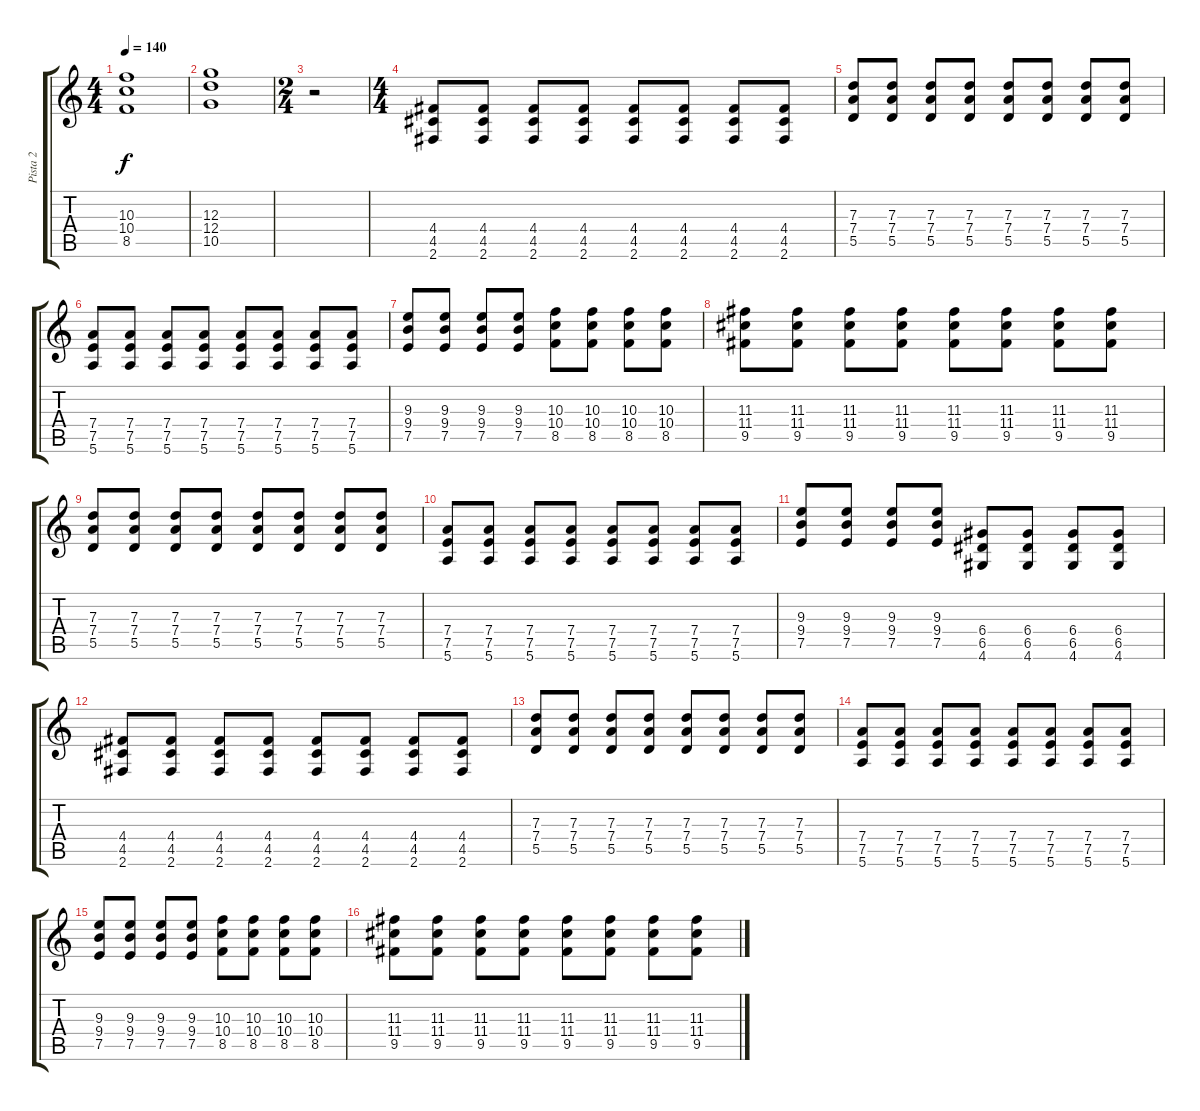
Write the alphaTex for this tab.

\track ("Pista 2" "Pista 2") {instrument distortionguitar}
\staff {score tabs}
\tuning (E4 B3 G3 D3 A2 E2) {hide}
\ts (4 4)
\tempo 140
\clef g2
\ks c
(10.3 10.4 8.5).1{dy f} |
(12.3 12.4 10.5).1 |
\ts (2 4)
r.2 |
\ts (4 4)
(4.4 4.5 2.6).8 (4.4 4.5 2.6).8 (4.4 4.5 2.6).8 (4.4 4.5 2.6).8 (4.4 4.5 2.6).8 (4.4 4.5 2.6).8 (4.4 4.5 2.6).8 (4.4 4.5 2.6).8 |
(7.3 7.4 5.5).8 (7.3 7.4 5.5).8 (7.3 7.4 5.5).8 (7.3 7.4 5.5).8 (7.3 7.4 5.5).8 (7.3 7.4 5.5).8 (7.3 7.4 5.5).8 (7.3 7.4 5.5).8 |
(7.4 7.5 5.6).8 (7.4 7.5 5.6).8 (7.4 7.5 5.6).8 (7.4 7.5 5.6).8 (7.4 7.5 5.6).8 (7.4 7.5 5.6).8 (7.4 7.5 5.6).8 (7.4 7.5 5.6).8 |
(9.3 9.4 7.5).8 (9.3 9.4 7.5).8 (9.3 9.4 7.5).8 (9.3 9.4 7.5).8 (10.3 10.4 8.5).8 (10.3 10.4 8.5).8 (10.3 10.4 8.5).8 (10.3 10.4 8.5).8 |
(11.3 11.4 9.5).8 (11.3 11.4 9.5).8 (11.3 11.4 9.5).8 (11.3 11.4 9.5).8 (11.3 11.4 9.5).8 (11.3 11.4 9.5).8 (11.3 11.4 9.5).8 (11.3 11.4 9.5).8 |
(7.3 7.4 5.5).8 (7.3 7.4 5.5).8 (7.3 7.4 5.5).8 (7.3 7.4 5.5).8 (7.3 7.4 5.5).8 (7.3 7.4 5.5).8 (7.3 7.4 5.5).8 (7.3 7.4 5.5).8 |
(7.4 7.5 5.6).8 (7.4 7.5 5.6).8 (7.4 7.5 5.6).8 (7.4 7.5 5.6).8 (7.4 7.5 5.6).8 (7.4 7.5 5.6).8 (7.4 7.5 5.6).8 (7.4 7.5 5.6).8 |
(9.3 9.4 7.5).8 (9.3 9.4 7.5).8 (9.3 9.4 7.5).8 (9.3 9.4 7.5).8 (6.4 6.5 4.6).8 (6.4 6.5 4.6).8 (6.4 6.5 4.6).8 (6.4 6.5 4.6).8 |
(4.4 4.5 2.6).8 (4.4 4.5 2.6).8 (4.4 4.5 2.6).8 (4.4 4.5 2.6).8 (4.4 4.5 2.6).8 (4.4 4.5 2.6).8 (4.4 4.5 2.6).8 (4.4 4.5 2.6).8 |
(7.3 7.4 5.5).8 (7.3 7.4 5.5).8 (7.3 7.4 5.5).8 (7.3 7.4 5.5).8 (7.3 7.4 5.5).8 (7.3 7.4 5.5).8 (7.3 7.4 5.5).8 (7.3 7.4 5.5).8 |
(7.4 7.5 5.6).8 (7.4 7.5 5.6).8 (7.4 7.5 5.6).8 (7.4 7.5 5.6).8 (7.4 7.5 5.6).8 (7.4 7.5 5.6).8 (7.4 7.5 5.6).8 (7.4 7.5 5.6).8 |
(9.3 9.4 7.5).8 (9.3 9.4 7.5).8 (9.3 9.4 7.5).8 (9.3 9.4 7.5).8 (10.3 10.4 8.5).8 (10.3 10.4 8.5).8 (10.3 10.4 8.5).8 (10.3 10.4 8.5).8 |
(11.3 11.4 9.5).8 (11.3 11.4 9.5).8 (11.3 11.4 9.5).8 (11.3 11.4 9.5).8 (11.3 11.4 9.5).8 (11.3 11.4 9.5).8 (11.3 11.4 9.5).8 (11.3 11.4 9.5).8
